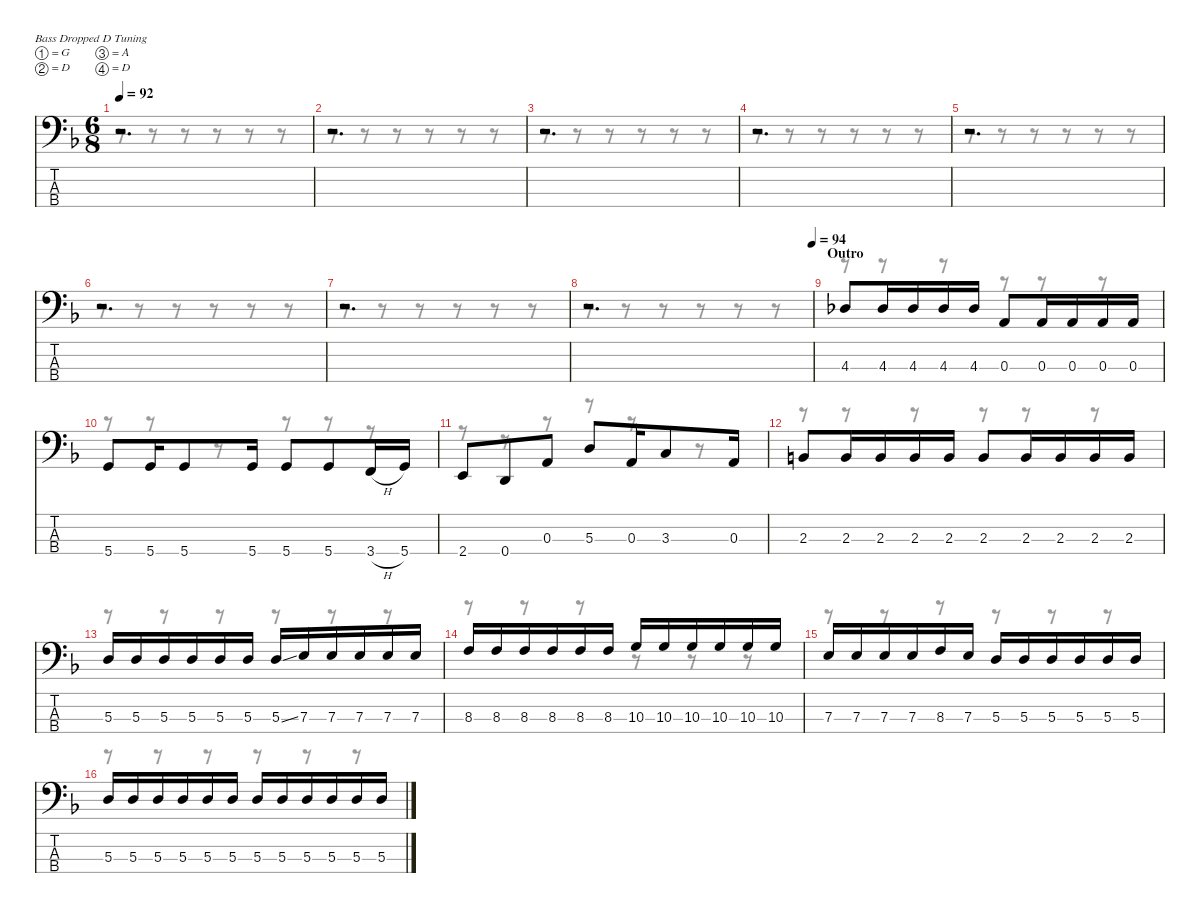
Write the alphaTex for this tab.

\defaultSystemsLayout 4
\hideDynamics
\bracketExtendMode nobrackets
\singleTrackTrackNamePolicy hidden
\multiTrackTrackNamePolicy hidden
\otherSystemsTrackNameOrientation horizontal
\track ("M. Mendez" "el.bs.") {instrument electricbassfinger}
\staff {score tabs}
\tuning (G2 D2 A1 D1)
\voice
\ts (6 8)
\tempo 92
\clef f4
\ks dminor
r.2{d dy f beam Up} |
r.2{d beam Up} |
r.2{d beam Up} |
r.2{d beam Up} |
r.2{d beam Up} |
r.2{d beam Up} |
r.2{d beam Up} |
\tempo (94 1)
r.2{d beam Up} |
\section ("" "Outro")
4.3{acc b}.8{beam Up} 4.3{acc b}.16{beam Up} 4.3{acc b}.16{beam Up} 4.3{acc b}.16{beam Up} 4.3{acc b}.16{beam Up} 0.3{acc forcenatural}.8{beam Up} 0.3{acc forcenatural}.16{beam Up} 0.3{acc forcenatural}.16{beam Up} 0.3{acc forcenatural}.16{beam Up} 0.3{acc forcenatural}.16{beam Up} |
5.4{acc forcenatural}.8{beam Up} 5.4{acc forcenatural}.16{beam Up} 5.4{acc forcenatural}.8{beam Up} 5.4{acc forcenatural}.16{beam Up} 5.4{acc forcenatural}.8{beam Up} 5.4{acc forcenatural}.8{beam Up} 3.4{h acc forcenatural}.16{beam Up} 5.4{acc forcenatural}.16{beam Up} |
2.4{acc forcenatural}.8{beam Up} 0.4{acc forcenatural}.8{beam Up} 0.3{acc forcenatural}.8{beam Up} 5.3{acc forcenatural}.8{beam Up} 0.3{acc forcenatural}.16{beam Up} 3.3{acc forcenatural}.8{beam Up} 0.3{acc forcenatural}.16{beam Up} |
2.3{acc forcenatural}.8{beam Up} 2.3{acc forcenatural}.16{beam Up} 2.3{acc forcenatural}.16{beam Up} 2.3{acc forcenatural}.16{beam Up} 2.3{acc forcenatural}.16{beam Up} 2.3{acc forcenatural}.8{beam Up} 2.3{acc forcenatural}.16{beam Up} 2.3{acc forcenatural}.16{beam Up} 2.3{acc forcenatural}.16{beam Up} 2.3{acc forcenatural}.16{beam Up} |
5.3{acc forcenatural}.16{beam Up} 5.3{acc forcenatural}.16{beam Up} 5.3{acc forcenatural}.16{beam Up} 5.3{acc forcenatural}.16{beam Up} 5.3{acc forcenatural}.16{beam Up} 5.3{acc forcenatural}.16{beam Up} 5.3{ss acc forcenatural}.16{beam Up} 7.3{acc forcenatural}.16{beam Up} 7.3{acc forcenatural}.16{beam Up} 7.3{acc forcenatural}.16{beam Up} 7.3{acc forcenatural}.16{beam Up} 7.3{acc forcenatural}.16{beam Up} |
8.3{acc forcenatural}.16{beam Up} 8.3{acc forcenatural}.16{beam Up} 8.3{acc forcenatural}.16{beam Up} 8.3{acc forcenatural}.16{beam Up} 8.3{acc forcenatural}.16{beam Up} 8.3{acc forcenatural}.16{beam Up} 10.3{acc forcenatural}.16{beam Up} 10.3{acc forcenatural}.16{beam Up} 10.3{acc forcenatural}.16{beam Up} 10.3{acc forcenatural}.16{beam Up} 10.3{acc forcenatural}.16{beam Up} 10.3{acc forcenatural}.16{beam Up} |
7.3{acc forcenatural}.16{beam Up} 7.3{acc forcenatural}.16{beam Up} 7.3{acc forcenatural}.16{beam Up} 7.3{acc forcenatural}.16{beam Up} 8.3{acc forcenatural}.16{beam Up} 7.3{acc forcenatural}.16{beam Up} 5.3{acc forcenatural}.16{beam Up} 5.3{acc forcenatural}.16{beam Up} 5.3{acc forcenatural}.16{beam Up} 5.3{acc forcenatural}.16{beam Up} 5.3{acc forcenatural}.16{beam Up} 5.3{acc forcenatural}.16{beam Up} |
5.3{acc forcenatural}.16{beam Up} 5.3{acc forcenatural}.16{beam Up} 5.3{acc forcenatural}.16{beam Up} 5.3{acc forcenatural}.16{beam Up} 5.3{acc forcenatural}.16{beam Up} 5.3{acc forcenatural}.16{beam Up} 5.3{acc forcenatural}.16{beam Up} 5.3{acc forcenatural}.16{beam Up} 5.3{acc forcenatural}.16{beam Up} 5.3{acc forcenatural}.16{beam Up} 5.3{acc forcenatural}.16{beam Up} 5.3{acc forcenatural}.16{beam Up}
\voice
\clef f4
\ottava regular
\simile none
\ks dminor
r.8{dy mf beam Down} r.8{beam Down} r.8{beam Down} r.8{beam Down} r.8{beam Down} r.8{beam Down} |
r.8{beam Down} r.8{beam Down} r.8{beam Down} r.8{beam Down} r.8{beam Down} r.8{beam Down} |
r.8{beam Down} r.8{beam Down} r.8{beam Down} r.8{beam Down} r.8{beam Down} r.8{beam Down} |
r.8{beam Down} r.8{beam Down} r.8{beam Down} r.8{beam Down} r.8{beam Down} r.8{beam Down} |
r.8{beam Down} r.8{beam Down} r.8{beam Down} r.8{beam Down} r.8{beam Down} r.8{beam Down} |
r.8{beam Down} r.8{beam Down} r.8{beam Down} r.8{beam Down} r.8{beam Down} r.8{beam Down} |
r.8{beam Down} r.8{beam Down} r.8{beam Down} r.8{beam Down} r.8{beam Down} r.8{beam Down} |
r.8{beam Down} r.8{beam Down} r.8{beam Down} r.8{beam Down} r.8{beam Down} r.8{beam Down} |
r.8{beam Down} r.8{beam Down} r.8{beam Down} r.8{beam Down} r.8{beam Down} r.8{beam Down} |
r.8{beam Down} r.8{beam Down} r.8{beam Down} r.8{beam Down} r.8{beam Down} r.8{beam Down} |
r.8{beam Down} r.8{beam Down} r.8{beam Down} r.8{beam Down} r.8{beam Down} r.8{beam Down} |
r.8{beam Down} r.8{beam Down} r.8{beam Down} r.8{beam Down} r.8{beam Down} r.8{beam Down} |
r.8{beam Down} r.8{beam Down} r.8{beam Down} r.8{beam Down} r.8{beam Down} r.8{beam Down} |
r.8{beam Down} r.8{beam Down} r.8{beam Down} r.8{beam Down} r.8{beam Down} r.8{beam Down} |
r.8{beam Down} r.8{beam Down} r.8{beam Down} r.8{beam Down} r.8{beam Down} r.8{beam Down} |
r.8{beam Down} r.8{beam Down} r.8{beam Down} r.8{beam Down} r.8{beam Down} r.8{beam Down}
